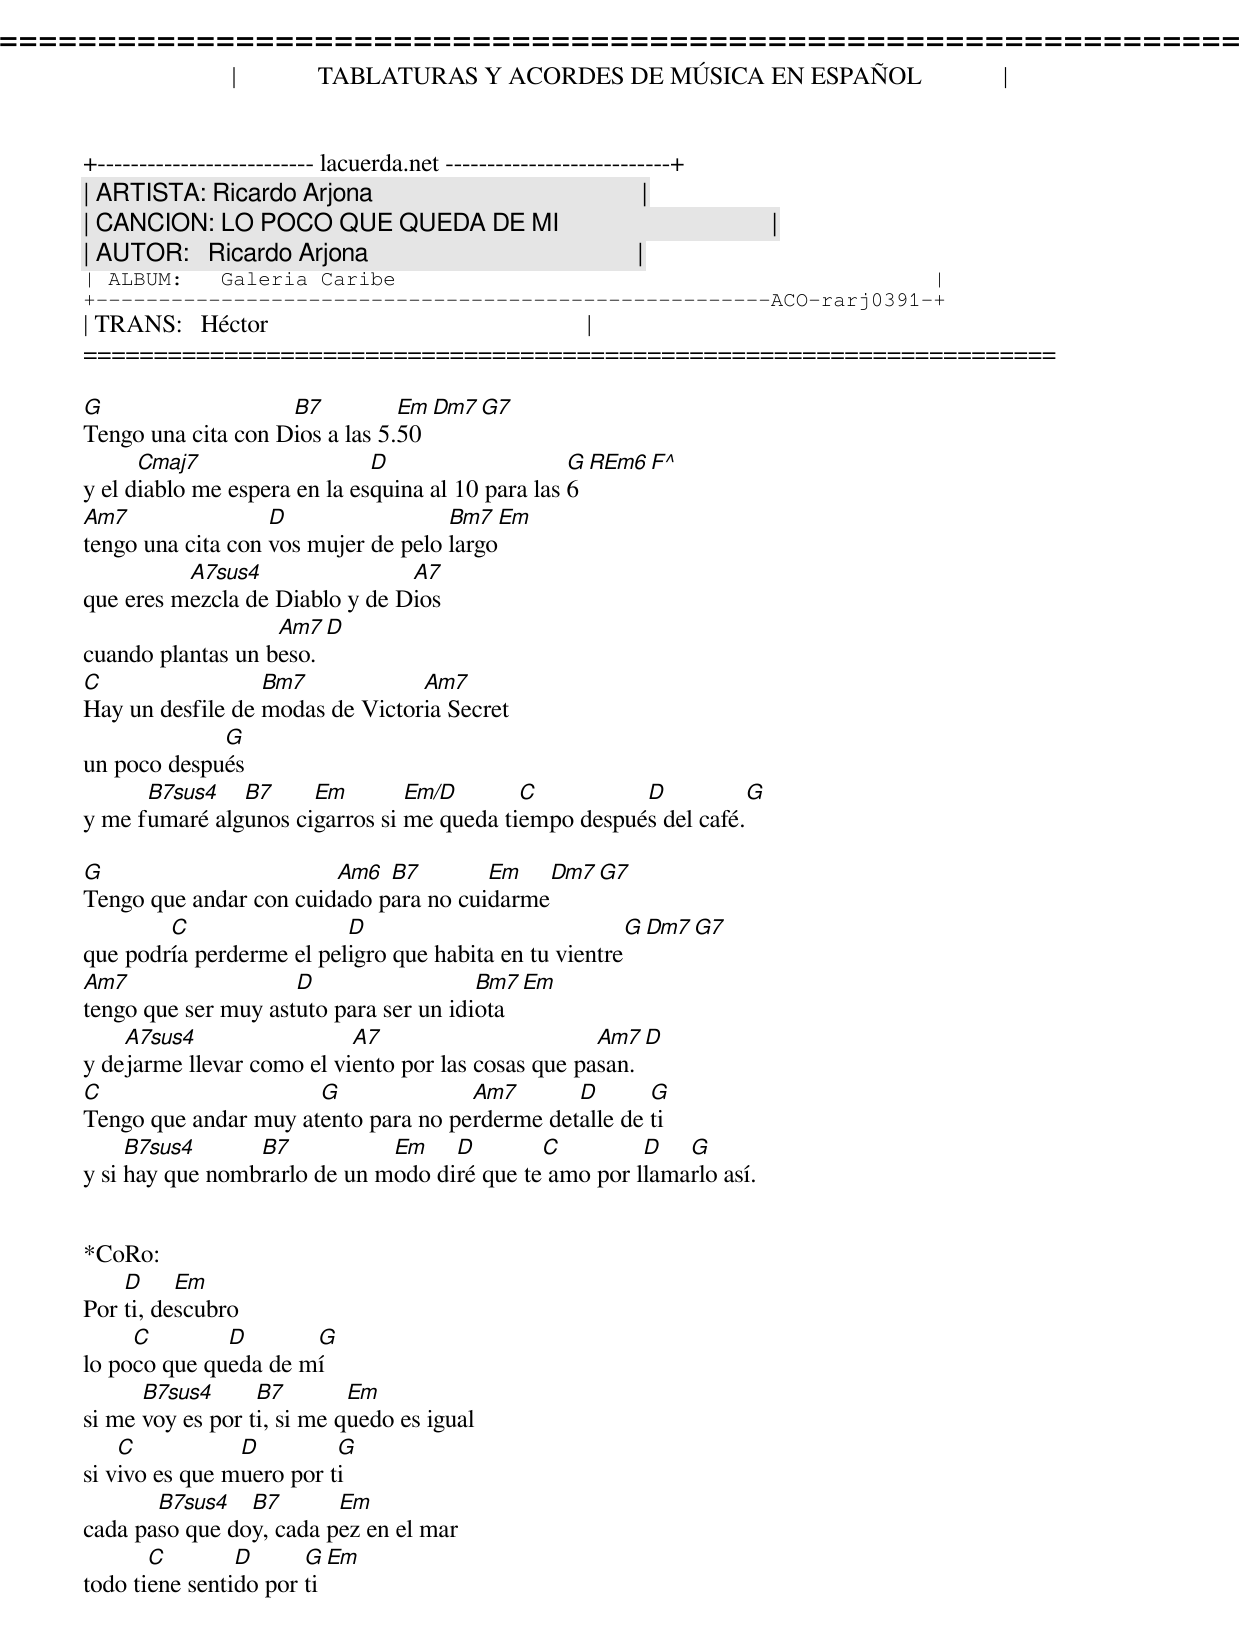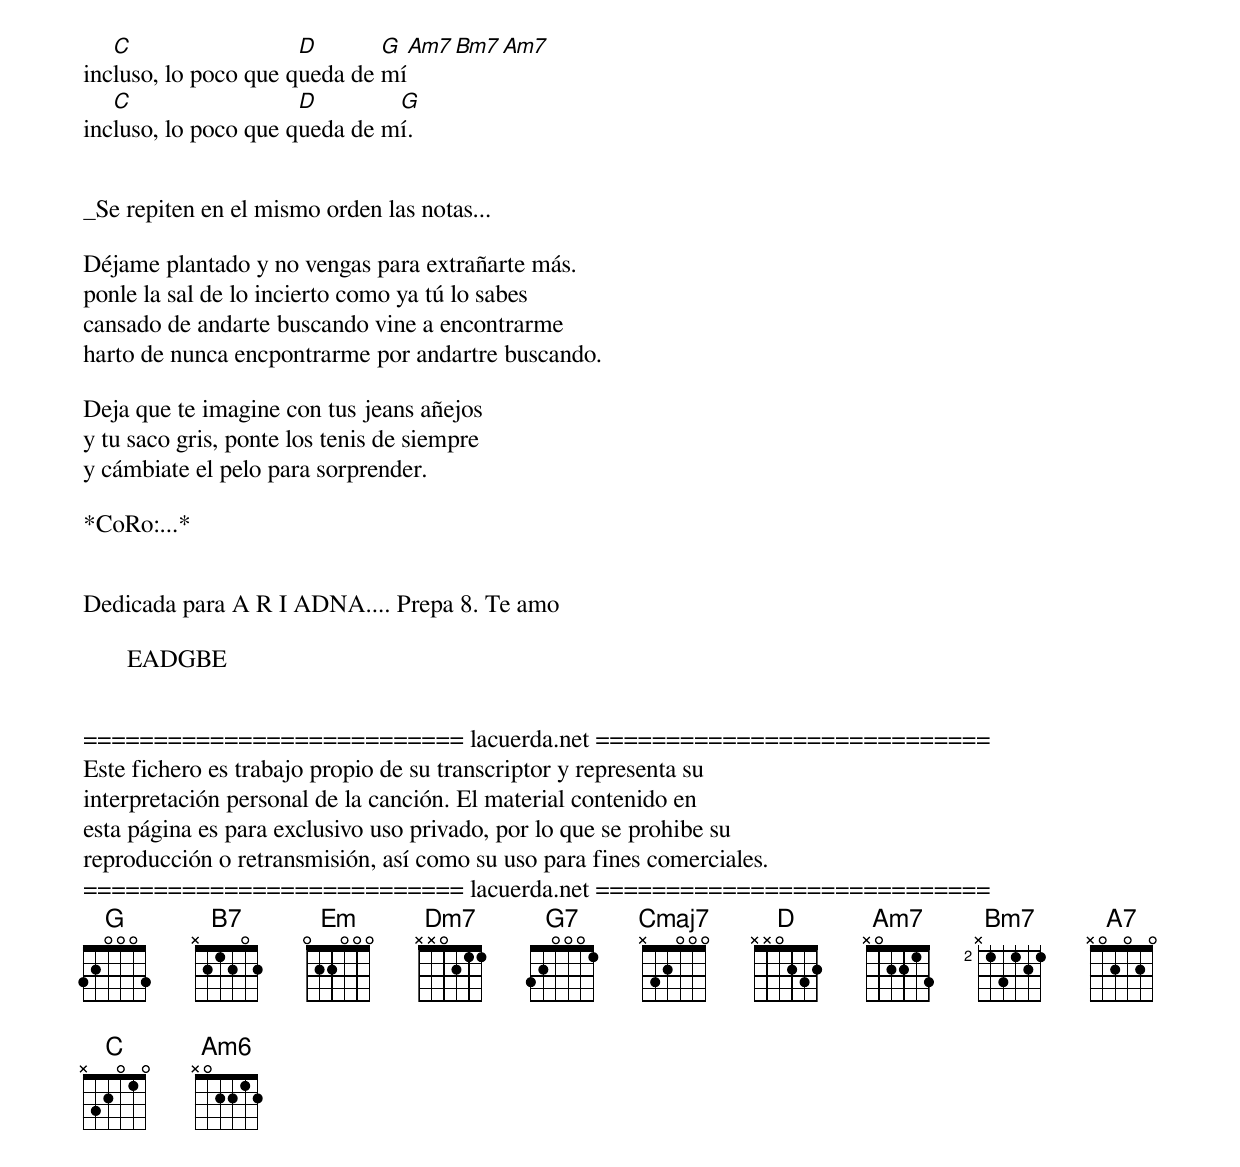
=====================================================================
|             TABLATURAS Y ACORDES DE MÚSICA EN ESPAÑOL             |
+-------------------------- lacuerda.net ---------------------------+
| ARTISTA: Ricardo Arjona                                           |
| CANCION: LO POCO QUE QUEDA DE MI                                  |
| AUTOR:   Ricardo Arjona                                           |
| ALBUM:   Galeria Caribe                                           |
+------------------------------------------------------ACO-rarj0391-+
| TRANS:   Héctor                                                   |
=====================================================================

G                   B7          Em  Dm7  G7
Tengo una cita con Dios a las 5.50
      Cmaj7                   D                    G REm6  F^
y el diablo me espera en la esquina al 10 para las 6
Am7                D                 Bm7    Em
tengo una cita con vos mujer de pelo largo
          A7sus4                A7
que eres mezcla de Diablo y de Dios
                   Am7   D
cuando plantas un beso.
C                 Bm7            Am7
Hay un desfile de modas de Victoria Secret
             G
un poco después
      B7sus4   B7     Em        Em/D       C          D             G
y me fumaré algunos cigarros si me queda tiempo después del café.

G                       Am6  B7        Em     Dm7 G7
Tengo que andar con cuidado para no cuidarme
        C                 D                            G   Dm7 G7
que podría perderme el peligro que habita en tu vientre
Am7                  D                  Bm7   Em
tengo que ser muy astuto para ser un idiota
    A7sus4                 A7                       Am7   D
y dejarme llevar como el viento por las cosas que pasan.
C                     G              Am7       D       G
Tengo que andar muy atento para no perderme detalle de ti
     B7sus4      B7           Em    D        C         D   G
y si hay que nombrarlo de un modo diré que te amo por llamarlo así.


*CoRo:
    D     Em
Por ti, descubro
     C        D       G
lo poco que queda de mí
      B7sus4      B7        Em
si me voy es por ti, si me quedo es igual
    C           D         G
si vivo es que muero por ti
       B7sus4   B7       Em
cada paso que doy, cada pez en el mar
       C        D      G    Em
todo tiene sentido por ti
   C                  D       G   Am7 Bm7 Am7
incluso, lo poco que queda de mí
   C                  D        G
incluso, lo poco que queda de mí.


_Se repiten en el mismo orden las notas...

Déjame plantado y no vengas para extrañarte más.
ponle la sal de lo incierto como ya tú lo sabes
cansado de andarte buscando vine a encontrarme
harto de nunca encpontrarme por andartre buscando.

Deja que te imagine con tus jeans añejos
y tu saco gris, ponte los tenis de siempre
y cámbiate el pelo para sorprender.

*CoRo:...*


Dedicada para A R I ADNA.... Prepa 8. Te amo

       EADGBE
G      320002
Am7    002013
Bm7    224232
C      032010
Cmaj7  332000
Am6    002212
G7     353433
F^     000101
D      000232
Dm7    000211
Dm6    023230
A7sus4 002030
A7     002020
B7sus4 224252
B7     224242
Em     022000
Em/D   020000


=========================== lacuerda.net ============================
Este fichero es trabajo propio de su transcriptor y representa su
interpretación personal de la canción. El material contenido en
esta página es para exclusivo uso privado, por lo que se prohibe su
reproducción o retransmisión, así como su uso para fines comerciales.
=========================== lacuerda.net ============================
